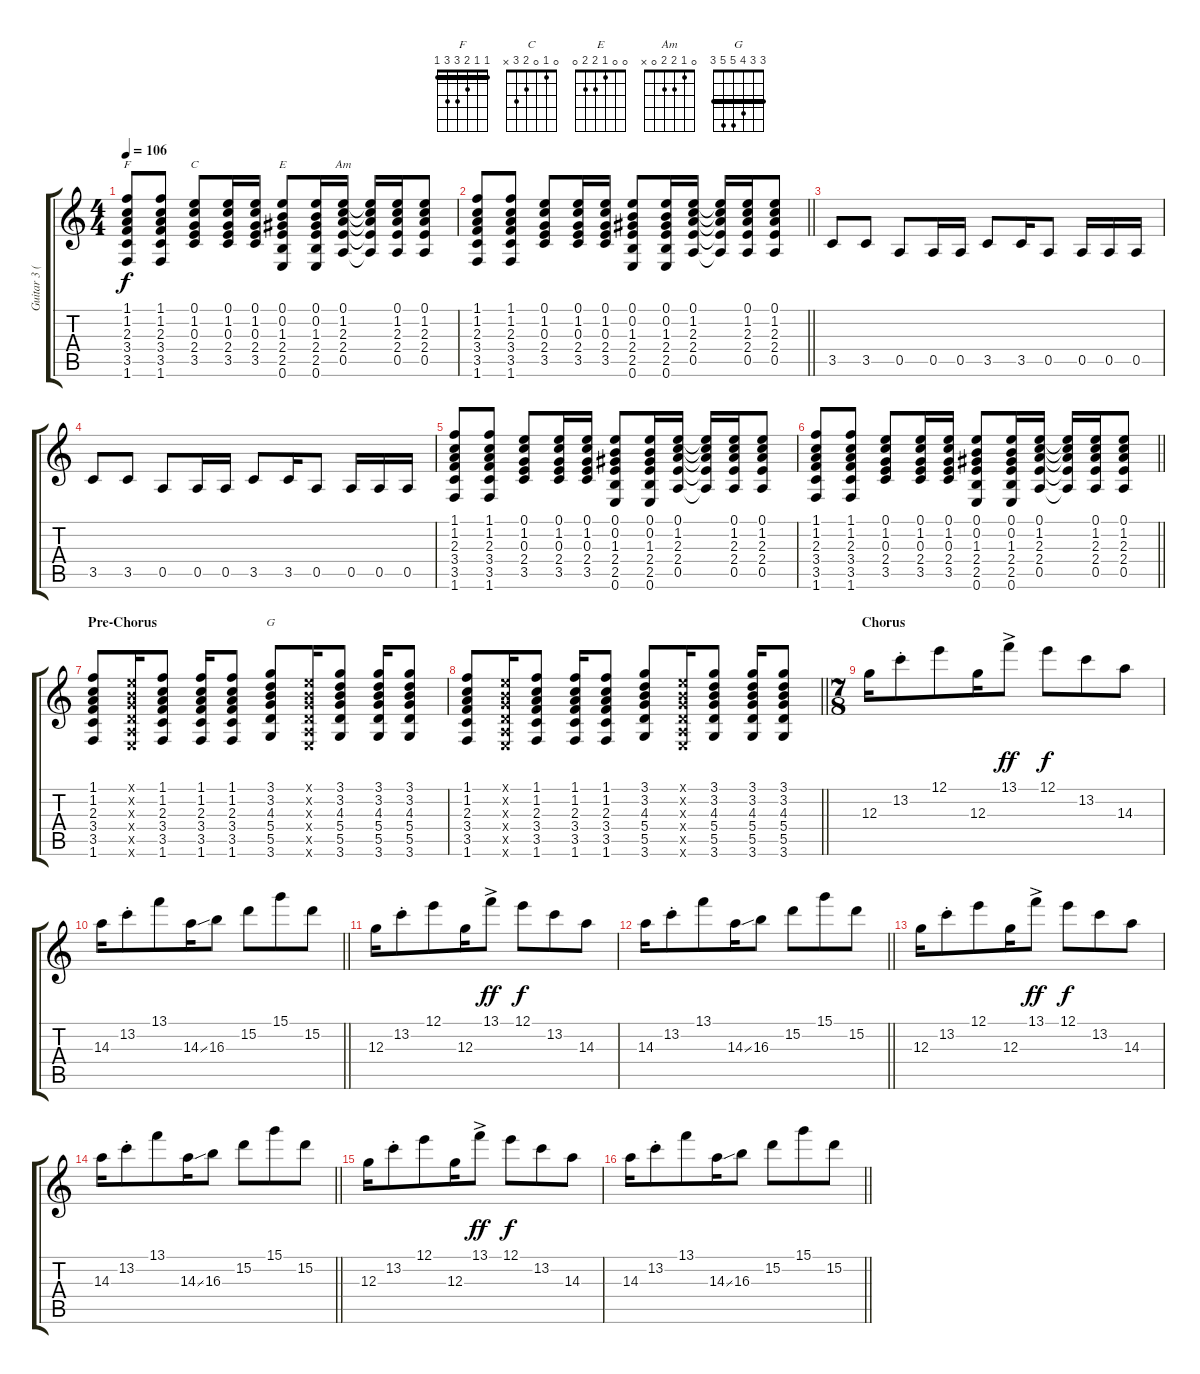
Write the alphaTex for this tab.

\track ("Guitar 3 (Dist)" "Guitar 3 (") {instrument overdrivenguitar}
\staff {score tabs}
\tuning (E4 B3 G3 D3 A2 E2) {hide}
\chord ("F" 1 1 2 3 3 1) {barre 1}
\chord ("C" 0 1 0 2 3 x)
\chord ("E" 0 0 1 2 2 0)
\chord ("Am" 0 1 2 2 0 x)
\chord ("G" 3 3 4 5 5 3) {barre 3}
\ts (4 4)
\tempo 106
\clef g2
\ks c
(1.1 1.2 2.3 3.4 3.5 1.6).8{ch "F" dy f} (1.1 1.2 2.3 3.4 3.5 1.6).8 (0.1 1.2 0.3 2.4 3.5).8{ch "C"} (0.1 1.2 0.3 2.4 3.5).16 (0.1 1.2 0.3 2.4 3.5).16 (0.1 0.2 1.3 2.4 2.5 0.6).8{ch "E"} (0.1 0.2 1.3 2.4 2.5 0.6).16 (0.1 1.2 2.3 2.4 0.5).16{ch "Am"} (0.1{t} 1.2{t} 2.3{t} 2.4{t} 0.5{t}).16 (0.1 1.2 2.3 2.4 0.5).16 (0.1 1.2 2.3 2.4 0.5).8 |
\barLineRight lightlight
(1.1 1.2 2.3 3.4 3.5 1.6).8 (1.1 1.2 2.3 3.4 3.5 1.6).8 (0.1 1.2 0.3 2.4 3.5).8 (0.1 1.2 0.3 2.4 3.5).16 (0.1 1.2 0.3 2.4 3.5).16 (0.1 0.2 1.3 2.4 2.5 0.6).8 (0.1 0.2 1.3 2.4 2.5 0.6).16 (0.1 1.2 2.3 2.4 0.5).16 (0.1{t} 1.2{t} 2.3{t} 2.4{t} 0.5{t}).16 (0.1 1.2 2.3 2.4 0.5).16 (0.1 1.2 2.3 2.4 0.5).8 |
3.5.8 3.5.8 0.5.8 0.5.16 0.5.16 3.5.8 3.5.16 0.5.8 0.5.16 0.5.16 0.5.16 |
3.5.8 3.5.8 0.5.8 0.5.16 0.5.16 3.5.8 3.5.16 0.5.8 0.5.16 0.5.16 0.5.16 |
(1.1 1.2 2.3 3.4 3.5 1.6).8 (1.1 1.2 2.3 3.4 3.5 1.6).8 (0.1 1.2 0.3 2.4 3.5).8 (0.1 1.2 0.3 2.4 3.5).16 (0.1 1.2 0.3 2.4 3.5).16 (0.1 0.2 1.3 2.4 2.5 0.6).8 (0.1 0.2 1.3 2.4 2.5 0.6).16 (0.1 1.2 2.3 2.4 0.5).16 (0.1{t} 1.2{t} 2.3{t} 2.4{t} 0.5{t}).16 (0.1 1.2 2.3 2.4 0.5).16 (0.1 1.2 2.3 2.4 0.5).8 |
\barLineRight lightlight
(1.1 1.2 2.3 3.4 3.5 1.6).8 (1.1 1.2 2.3 3.4 3.5 1.6).8 (0.1 1.2 0.3 2.4 3.5).8 (0.1 1.2 0.3 2.4 3.5).16 (0.1 1.2 0.3 2.4 3.5).16 (0.1 0.2 1.3 2.4 2.5 0.6).8 (0.1 0.2 1.3 2.4 2.5 0.6).16 (0.1 1.2 2.3 2.4 0.5).16 (0.1{t} 1.2{t} 2.3{t} 2.4{t} 0.5{t}).16 (0.1 1.2 2.3 2.4 0.5).16 (0.1 1.2 2.3 2.4 0.5).8 |
\section ("" "Pre-Chorus")
(1.1 1.2 2.3 3.4 3.5 1.6).8 (0.1{x} 0.2{x} 0.3{x} 0.4{x} 0.5{x} 0.6{x}).16 (1.1 1.2 2.3 3.4 3.5 1.6).8 (1.1 1.2 2.3 3.4 3.5 1.6).16 (1.1 1.2 2.3 3.4 3.5 1.6).8 (3.1 3.2 4.3 5.4 5.5 3.6).8{ch "G"} (0.1{x} 0.2{x} 0.3{x} 0.4{x} 0.5{x} 0.6{x}).16 (3.1 3.2 4.3 5.4 5.5 3.6).8 (3.1 3.2 4.3 5.4 5.5 3.6).16 (3.1 3.2 4.3 5.4 5.5 3.6).8 |
\barLineRight lightlight
(1.1 1.2 2.3 3.4 3.5 1.6).8 (0.1{x} 0.2{x} 0.3{x} 0.4{x} 0.5{x} 0.6{x}).16 (1.1 1.2 2.3 3.4 3.5 1.6).8 (1.1 1.2 2.3 3.4 3.5 1.6).16 (1.1 1.2 2.3 3.4 3.5 1.6).8 (3.1 3.2 4.3 5.4 5.5 3.6).8 (0.1{x} 0.2{x} 0.3{x} 0.4{x} 0.5{x} 0.6{x}).16 (3.1 3.2 4.3 5.4 5.5 3.6).8 (3.1 3.2 4.3 5.4 5.5 3.6).16 (3.1 3.2 4.3 5.4 5.5 3.6).8 |
\ts (7 8)
\section ("" "Chorus")
12.3.16 13.2{st}.8 12.1.8 12.3.16 13.1{ac}.8{dy ff} 12.1.8{dy f} 13.2.8 14.3.8 |
\barLineRight lightlight
14.3.16 13.2{st}.8 13.1.8 14.3{ss}.16 16.3.8 15.2.8 15.1.8 15.2.8 |
12.3.16 13.2{st}.8 12.1.8 12.3.16 13.1{ac}.8{dy ff} 12.1.8{dy f} 13.2.8 14.3.8 |
\barLineRight lightlight
14.3.16 13.2{st}.8 13.1.8 14.3{ss}.16 16.3.8 15.2.8 15.1.8 15.2.8 |
12.3.16 13.2{st}.8 12.1.8 12.3.16 13.1{ac}.8{dy ff} 12.1.8{dy f} 13.2.8 14.3.8 |
\barLineRight lightlight
14.3.16 13.2{st}.8 13.1.8 14.3{ss}.16 16.3.8 15.2.8 15.1.8 15.2.8 |
12.3.16 13.2{st}.8 12.1.8 12.3.16 13.1{ac}.8{dy ff} 12.1.8{dy f} 13.2.8 14.3.8 |
\barLineRight lightlight
14.3.16 13.2{st}.8 13.1.8 14.3{ss}.16 16.3.8 15.2.8 15.1.8 15.2.8
